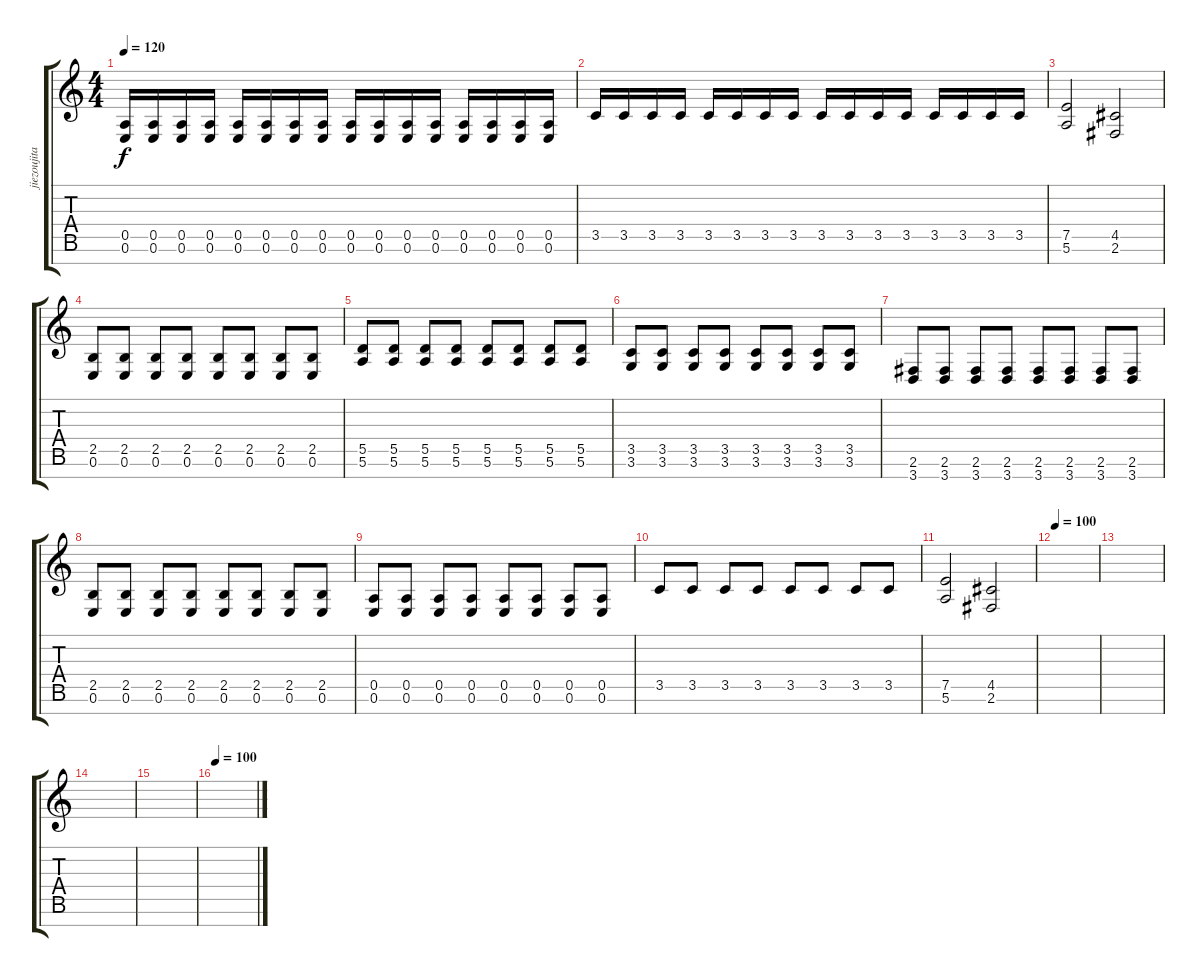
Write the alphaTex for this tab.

\track ("jiezoujita" "jiezoujita") {instrument distortionguitar}
\staff {score tabs}
\tuning (E4 B3 G3 D3 A2 E2 B1) {hide}
\ts (4 4)
\tempo 120
\clef g2
\ks c
(0.5 0.6).16{dy f} (0.5 0.6).16 (0.5 0.6).16 (0.5 0.6).16 (0.5 0.6).16 (0.5 0.6).16 (0.5 0.6).16 (0.5 0.6).16 (0.5 0.6).16 (0.5 0.6).16 (0.5 0.6).16 (0.5 0.6).16 (0.5 0.6).16 (0.5 0.6).16 (0.5 0.6).16 (0.5 0.6).16 |
3.5.16 3.5.16 3.5.16 3.5.16 3.5.16 3.5.16 3.5.16 3.5.16 3.5.16 3.5.16 3.5.16 3.5.16 3.5.16 3.5.16 3.5.16 3.5.16 |
(7.5 5.6).2 (4.5 2.6).2 |
(2.5 0.6).8 (2.5 0.6).8 (2.5 0.6).8 (2.5 0.6).8 (2.5 0.6).8 (2.5 0.6).8 (2.5 0.6).8 (2.5 0.6).8 |
(5.5 5.6).8 (5.5 5.6).8 (5.5 5.6).8 (5.5 5.6).8 (5.5 5.6).8 (5.5 5.6).8 (5.5 5.6).8 (5.5 5.6).8 |
(3.5 3.6).8 (3.5 3.6).8 (3.5 3.6).8 (3.5 3.6).8 (3.5 3.6).8 (3.5 3.6).8 (3.5 3.6).8 (3.5 3.6).8 |
(2.6 3.7).8 (2.6 3.7).8 (2.6 3.7).8 (2.6 3.7).8 (2.6 3.7).8 (2.6 3.7).8 (2.6 3.7).8 (2.6 3.7).8 |
(2.5 0.6).8 (2.5 0.6).8 (2.5 0.6).8 (2.5 0.6).8 (2.5 0.6).8 (2.5 0.6).8 (2.5 0.6).8 (2.5 0.6).8 |
(0.5 0.6).8 (0.5 0.6).8 (0.5 0.6).8 (0.5 0.6).8 (0.5 0.6).8 (0.5 0.6).8 (0.5 0.6).8 (0.5 0.6).8 |
3.5.8 3.5.8 3.5.8 3.5.8 3.5.8 3.5.8 3.5.8 3.5.8 |
(7.5 5.6).2 (4.5 2.6).2 |
\tempo 100
|
|
|
|
\tempo 100
